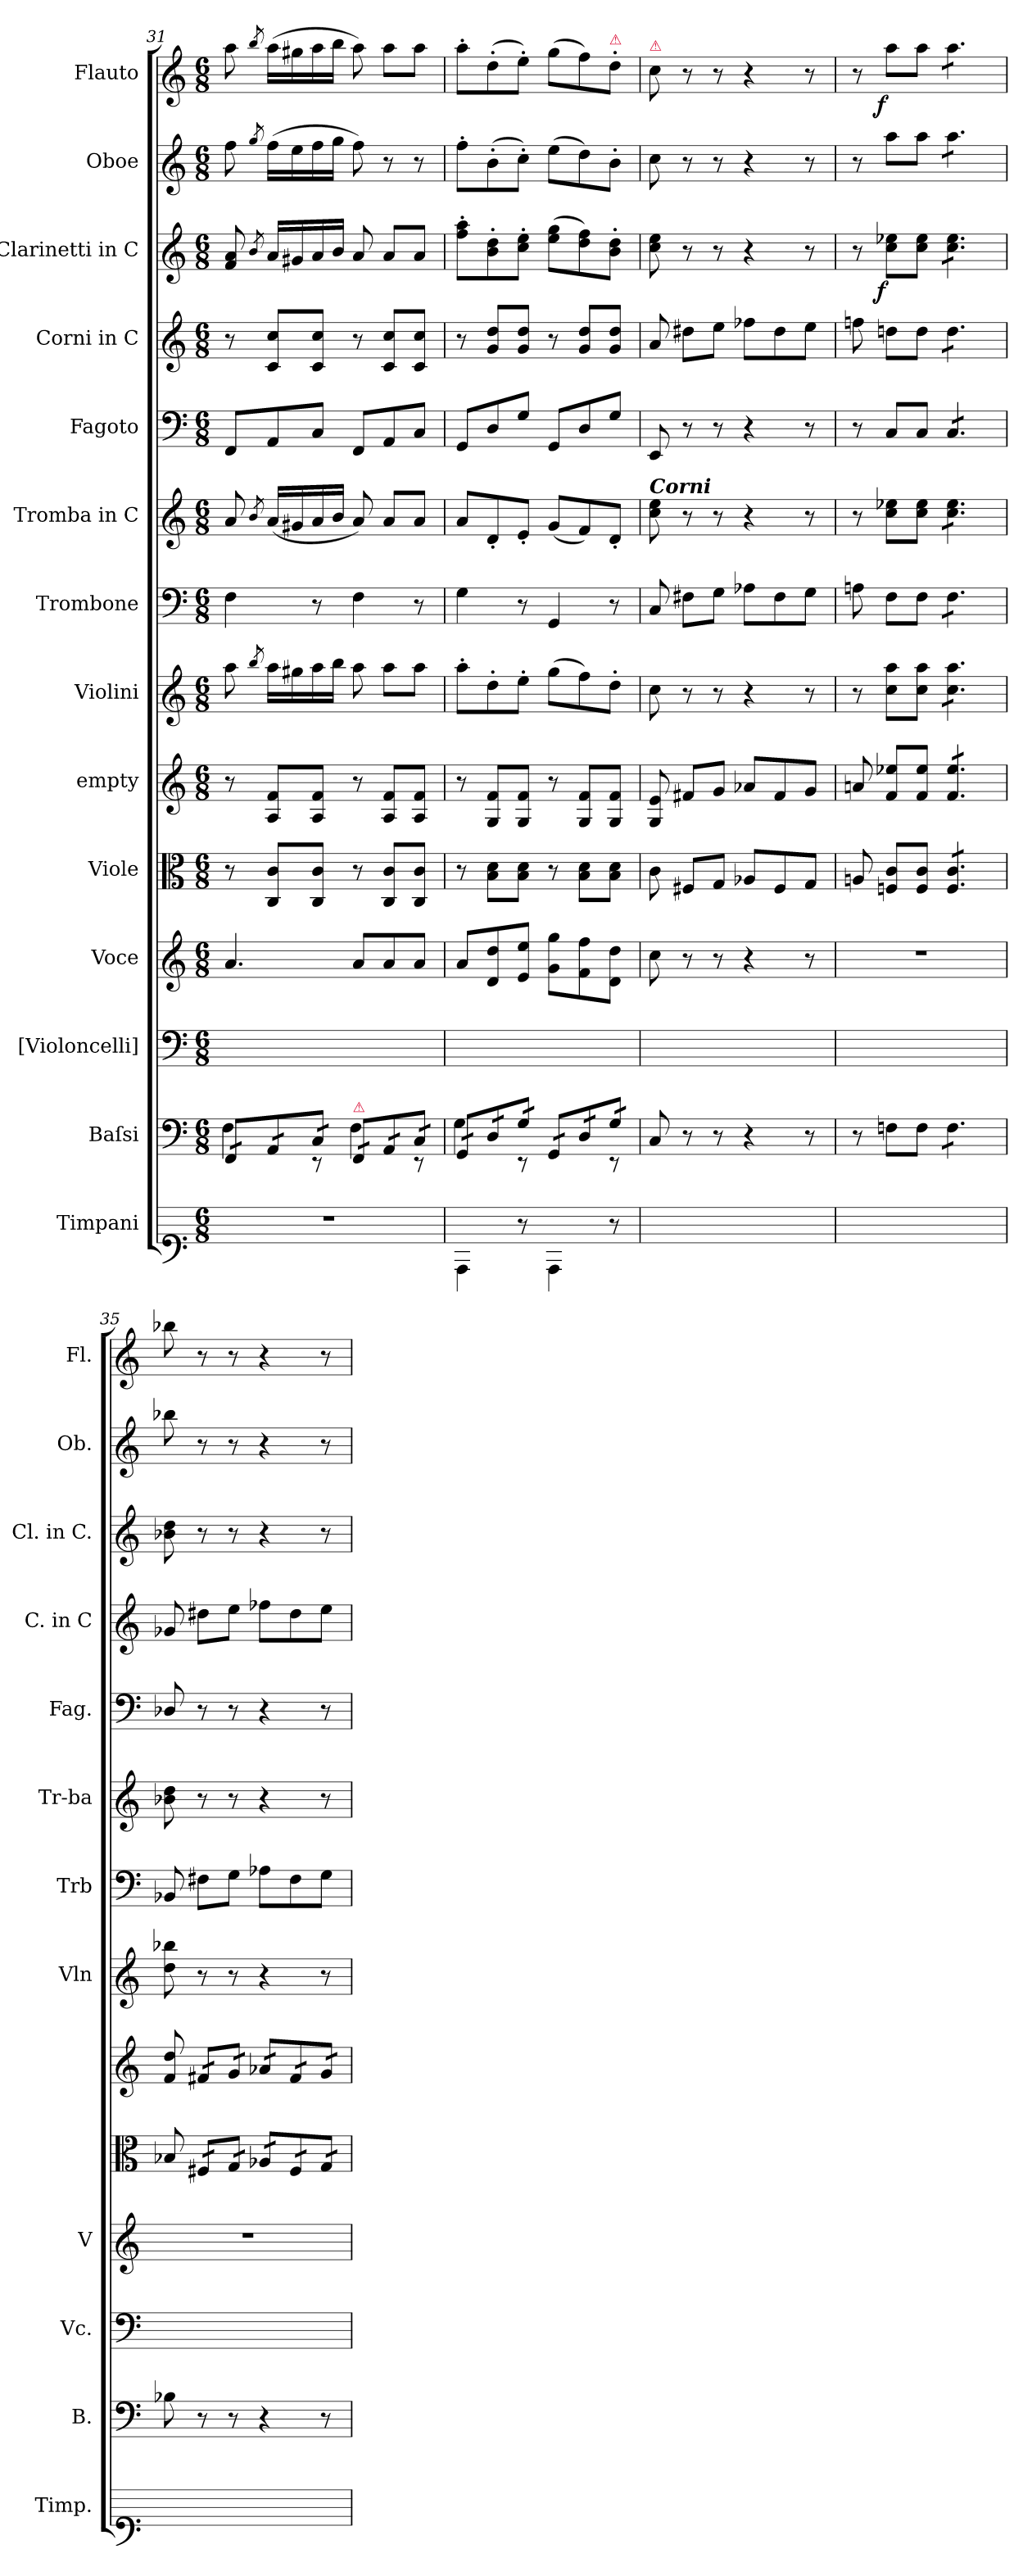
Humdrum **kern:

**kern	**kern	**kern	**kern	**kern	**kern	**kern	**kern	**kern	**kern	**kern	**kern	**dynam	**kern	**kern	**dynam
*part14	*part13	*part12	*part11	*part10	*part9	*part8	*part7	*part6	*part5	*part4	*part3	*part3	*part2	*part1	*part1
*staff14	*staff13	*staff12	*staff11	*staff10	*staff9	*staff8	*staff7	*staff6	*staff5	*staff4	*staff3	*staff3	*staff2	*staff1	*staff1
*I"Timpani	*I"Baſsi	*I"[Violoncelli]	*I"Voce	*I"Viole	*I"empty	*I"Violini	*I"Trombone	*I"Tromba in C	*I"Fagoto	*I"Corni in C	*I"Clarinetti in C	*	*I"Oboe	*I"Flauto	*
*I'Timp.	*I'B.	*I'Vc.	*I'V	*	*	*I'Vln	*I'Trb	*I'Tr-ba	*I'Fag.	*I'C. in C	*I'Cl. in C.	*	*I'Ob.	*I'Fl.	*
*clefF1	*clefF4	*clefF4	*clefG2	*clefC3	*clefG2	*clefG2	*clefF4	*clefG2	*clefF4	*clefG2	*clefG2	*	*clefG2	*clefG2	*
*k[]	*k[]	*k[]	*k[]	*k[]	*k[]	*k[]	*k[]	*k[]	*k[]	*k[]	*k[]	*	*k[]	*k[]	*
*M6/8	*M6/8	*M6/8	*M6/8	*M6/8	*M6/8	*M6/8	*M6/8	*M6/8	*M6/8	*M6/8	*M6/8	*	*M6/8	*M6/8	*
=31	=31	=31	=31	=31	=31	=31	=31	=31	=31	=31	=31	=31	=31	=31	=31
*	*^	*	*	*	*	*	*	*	*	*	*	*	*	*	*
!	!LO:TX:a:color=crimson:t=⚠	!	!	!	!	!	!	!	!	!	!	!	!	!	!	!
*	*tremolo	*	*	*	*	*	*	*	*	*	*	*	*	*	*	*
2.r	16FF/LL	4F\	2.ryy	4.a/	8r	8r	8aa\	4F\	8a/	8FF/L	8r	8f/ 8a/	.	8ff\	8aa\	.
.	16FF/	.	.	.	.	.	.	.	.	.	.	.	.	.	.	.
.	.	.	.	.	.	.	8qbb/	.	8qb/	.	.	8qb/	.	8qgg/	8qbb/	.
.	16AA/	.	.	.	8C/ 8c/L	8A/ 8f/L	16aa\LL	.	(<16a/LL	8AA/	8c/ 8cc/L	16a/LL	.	(>16ff\LL	(>16aa\LL	.
.	16AA/	.	.	.	.	.	16gg#X\	.	16g#X/	.	.	16g#X/	.	16ee\	16gg#X\	.
.	16C/	8rEE	.	.	8C/ 8c/J	8A/ 8f/J	16aa\	8r	16a/	8C/J	8c/ 8cc/J	16a/	.	16ff\	16aa\	.
.	16C/JJ	.	.	.	.	.	16bb\JJ	.	16b/JJ	.	.	16b/JJ	.	16gg\JJ	16bb\JJ	.
!	!LO:TX:a:color=crimson:t=⚠	!	!	!	!	!	!	!	!	!	!	!	!	!	!	!
.	16FF/LL	4F\	.	8a/L	8r	8r	8aa\	4F\	8a/)	8FF/L	8r	8a/	.	8ff\)	8aa\)	.
.	16FF/	.	.	.	.	.	.	.	.	.	.	.	.	.	.	.
.	16AA/	.	.	8a/	8C/ 8c/L	8A/ 8f/L	8aa\L	.	8a/L	8AA/	8c/ 8cc/L	8a/L	.	8r	8aa\L	.
.	16AA/	.	.	.	.	.	.	.	.	.	.	.	.	.	.	.
.	16C/	8rEE	.	8a/J	8C/ 8c/J	8A/ 8f/J	8aa\J	8r	8a/J	8C/J	8c/ 8cc/J	8a/J	.	8r	8aa\J	.
.	16C/JJ	.	.	.	.	.	.	.	.	.	.	.	.	.	.	.
=32	=32	=32	=32	=32	=32	=32	=32	=32	=32	=32	=32	=32	=32	=32	=32	=32
4GG\	16GG/LL	4G\	2.ryy	8a/L	8r	8r	8aa'>\L	4G\	8a/L	8GG/L	8r	8ff'>\ 8aa'>\L	.	8ff'>\L	8aa'>\L	.
.	16GG/	.	.	.	.	.	.	.	.	.	.	.	.	.	.	.
.	16D/	.	.	8d/ 8dd/	8B\ 8d\L	8G/ 8f/L	8dd'>\	.	8d'</	8D/	8g/ 8dd/L	8b'>\ 8dd'>\	.	(>8b'>\	(>8dd'>\	.
.	16D/	.	.	.	.	.	.	.	.	.	.	.	.	.	.	.
8r	16G/	8rEE	.	8e/ 8ee/J	8B\ 8d\J	8G/ 8f/J	8ee'>\J	8r	8e'</J	8G/J	8g/ 8dd/J	8cc'>\ 8ee'>\J	.	8cc'>\J)	8ee'>\J)	.
.	16G/JJ	.	.	.	.	.	.	.	.	.	.	.	.	.	.	.
4GG\	16GG/LL	4GG/	.	8g\ 8gg\L	8r	8r	(>8gg\L	4GG/	(<8g/L	8GG/L	8r	(>8ee\ 8gg\L	.	(>8ee\L	(>8gg\L	.
.	16GG/	.	.	.	.	.	.	.	.	.	.	.	.	.	.	.
.	16D/	.	.	8f\ 8ff\	8B\ 8d\L	8G/ 8f/L	8ff\)	.	8f/)	8D/	8g/ 8dd/L	8dd\ 8ff\)	.	8dd\)	8ff\)	.
.	16D/	.	.	.	.	.	.	.	.	.	.	.	.	.	.	.
!	!	!	!	!	!	!	!	!	!	!	!	!	!	!	!LO:TX:a:color=crimson:t=⚠	!
8r	16G/	8rEE	.	8d\ 8dd\J	8B\ 8d\J	8G/ 8f/J	8dd'>\J	8r	8d'</J	8G/J	8g/ 8dd/J	8b'>\ 8dd'>\J	.	8b'>\J	8dd'>\J	.
.	16G/JJ	.	.	.	.	.	.	.	.	.	.	.	.	.	.	.
*	*Xtremolo	*	*	*	*	*	*	*	*	*	*	*	*	*	*	*
=33	=33	=33	=33	=33	=33	=33	=33	=33	=33	=33	=33	=33	=33	=33	=33	=33
!	!	!	!	!	!	!	!	!	!	!	!	!	!	!	!LO:TX:a:color=crimson:t=⚠	!
!	!	!	!	!	!	!	!	!	!LO:TX:a:Bi:t=Corni	!	!	!	!	!	!	!
*	*v	*v	*	*	*	*	*	*	*	*	*	*	*	*	*	*
2.ryy	8C/	2.ryy	8cc\	8c\	8G/ 8e/	8cc\	8C/	8cc\ 8ee\	8EE/	8a/	8cc\ 8ee\	.	8cc\	8cc\	.
.	8r	.	8r	8F#X/L	8f#X/L	8r	8F#X\L	8r	8r	8dd#X\L	8r	.	8r	8r	.
.	8r	.	8r	8G/J	8g/J	8r	8G\J	8r	8r	8ee\J	8r	.	8r	8r	.
.	4r	.	4r	8A-X/L	8a-X/L	4r	8A-X\L	4r	4r	8ff-X\L	4r	.	4r	4r	.
.	.	.	.	8F#/	8f#/	.	8F#\	.	.	8dd#\	.	.	.	.	.
.	8r	.	8r	8G/J	8g/J	8r	8G\J	8r	8r	8ee\J	8r	.	8r	8r	.
=34	=34	=34	=34	=34	=34	=34	=34	=34	=34	=34	=34	=34	=34	=34	=34
2.ryy	8r	2.ryy	2.r	8An/	8an/	8r	8An\	8r	8r	8ffn\	8r	.	8r	8r	.
!	!	!	!	!	!	!	!	!	!	!	!	!LO:DY:b:rj	!	!	!LO:DY:b:rj
.	8Fn\L	.	.	8Fn/ 8c/L	8f/ 8ee-X/L	8cc\ 8aa\L	8F\L	8cc\ 8ee-X\L	8C/L	8ddn\L	8cc\ 8ee-X\L	f	8aa\L	8aa\L	f
.	8F\J	.	.	8F/ 8c/J	8f/ 8ee-/J	8cc\ 8aa\J	8F\J	8cc\ 8ee-\J	8C/J	8dd\J	8cc\ 8ee-\J	.	8aa\J	8aa\J	.
*	*tremolo	*	*	*	*	*	*	*	*	*	*	*	*	*	*
*	*	*	*	*tremolo	*	*	*	*	*	*	*	*	*	*	*
*	*	*	*	*	*tremolo	*	*	*	*	*	*	*	*	*	*
*	*	*	*	*	*	*tremolo	*	*	*	*	*	*	*	*	*
*	*	*	*	*	*	*	*tremolo	*	*	*	*	*	*	*	*
*	*	*	*	*	*	*	*	*tremolo	*	*	*	*	*	*	*
*	*	*	*	*	*	*	*	*	*tremolo	*	*	*	*	*	*
*	*	*	*	*	*	*	*	*	*	*tremolo	*	*	*	*	*
*	*	*	*	*	*	*	*	*	*	*	*tremolo	*	*	*	*
*	*	*	*	*	*	*	*	*	*	*	*	*	*tremolo	*	*
*	*	*	*	*	*	*	*	*	*	*	*	*	*	*tremolo	*
.	8F\L	.	.	8F/ 8c/L	8f/ 8ee-/L	8cc\ 8aa\L	8F\L	8cc\ 8ee-\L	8C/L	8dd\L	8cc\ 8ee-\L	.	8aa\L	8aa\L	.
.	8F\	.	.	8F/ 8c/	8f/ 8ee-/	8cc\ 8aa\	8F\	8cc\ 8ee-\	8C/	8dd\	8cc\ 8ee-\	.	8aa\	8aa\	.
.	8F\J	.	.	8F/ 8c/J	8f/ 8ee-/J	8cc\ 8aa\J	8F\J	8cc\ 8ee-\J	8C/J	8dd\J	8cc\ 8ee-\J	.	8aa\J	8aa\J	.
*	*	*	*	*	*	*	*	*	*	*	*	*	*	*Xtremolo	*
*	*	*	*	*	*	*	*	*	*	*	*	*	*Xtremolo	*	*
*	*	*	*	*	*	*	*	*	*	*	*Xtremolo	*	*	*	*
*	*	*	*	*	*	*	*	*	*	*Xtremolo	*	*	*	*	*
*	*	*	*	*	*	*	*	*	*Xtremolo	*	*	*	*	*	*
*	*	*	*	*	*	*	*	*Xtremolo	*	*	*	*	*	*	*
*	*	*	*	*	*	*	*Xtremolo	*	*	*	*	*	*	*	*
*	*	*	*	*	*	*Xtremolo	*	*	*	*	*	*	*	*	*
*	*	*	*	*	*Xtremolo	*	*	*	*	*	*	*	*	*	*
*	*	*	*	*Xtremolo	*	*	*	*	*	*	*	*	*	*	*
*	*Xtremolo	*	*	*	*	*	*	*	*	*	*	*	*	*	*
=35	=35	=35	=35	=35	=35	=35	=35	=35	=35	=35	=35	=35	=35	=35	=35
2.ryy	8B-X\	2.ryy	2.r	8B-X/	8f/ 8dd/	8dd\ 8bb-X\	8BB-X/	8b-X\ 8dd\	8D-X/	8g-X/	8b-X\ 8dd\	.	8bb-X\	8bb-X\	.
*	*	*	*	*tremolo	*	*	*	*	*	*	*	*	*	*	*
*	*	*	*	*	*tremolo	*	*	*	*	*	*	*	*	*	*
.	8r	.	.	16F#X/LL	16f#X/LL	8r	8F#X\L	8r	8r	8dd#X\L	8r	.	8r	8r	.
.	.	.	.	16F#X/	16f#X/	.	.	.	.	.	.	.	.	.	.
.	8r	.	.	16G/	16g/	8r	8G\J	8r	8r	8ee\J	8r	.	8r	8r	.
.	.	.	.	16G/JJ	16g/JJ	.	.	.	.	.	.	.	.	.	.
.	4r	.	.	16A-X/LL	16a-X/LL	4r	8A-X\L	4r	4r	8ff-X\L	4r	.	4r	4r	.
.	.	.	.	16A-X/	16a-X/	.	.	.	.	.	.	.	.	.	.
.	.	.	.	16F#/	16f#/	.	8F#\	.	.	8dd#\	.	.	.	.	.
.	.	.	.	16F#/	16f#/	.	.	.	.	.	.	.	.	.	.
.	8r	.	.	16G/	16g/	8r	8G\J	8r	8r	8ee\J	8r	.	8r	8r	.
.	.	.	.	16G/JJ	16g/JJ	.	.	.	.	.	.	.	.	.	.
*	*	*	*	*	*Xtremolo	*	*	*	*	*	*	*	*	*	*
*	*	*	*	*Xtremolo	*	*	*	*	*	*	*	*	*	*	*
=	=	=	=	=	=	=	=	=	=	=	=	=	=	=	=
*-	*-	*-	*-	*-	*-	*-	*-	*-	*-	*-	*-	*-	*-	*-	*-
